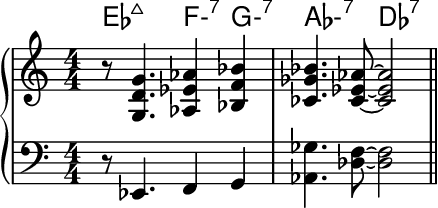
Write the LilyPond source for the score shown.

\version "2.24.4"
\language "english"
#(ly:set-option 'crop #t)
\include "include/alt.ly"
\score {
  \midi {
    \tempo 4=120
  }
  \layout {
    \context {
      \Score
      \omit BarNumber
    }
    indent = 0\mm
  }
  \new GrandStaff <<
    \chords {
      \set chordChanges = ##t % only show chords when they change
      \set noChordSymbol = ""
      \set minorChordModifier = \markup { "-" }
      \set midiMaximumVolume = #0 % prevent named chords sounding
      ef2:maj7 f4:min7 g4:min7 | af4.:min7 r8 df2:7
    }
    \new Staff {
      \key c \major
      \numericTimeSignature
      \time 4/4
      \clef treble {
        \relative {
          \skip \f % spacer to set voice volume
          r8 <g d' g>4. <af ef' af>4 <bf f' bf>4 |
          <cf gf' bf>4. <cf~ ef~ af~>8 <cf ef af>2
          \bar "||"
        }
      }
    }
    \new Staff {
      \clef bass {
        \relative {
          \skip \f % spacer to set voice volume
          r8 ef,4. f4 g4 | <af gf'>4. <df~ f~>8 <df f>2
          \bar "||"
        }
      }
    }
  >>
}
